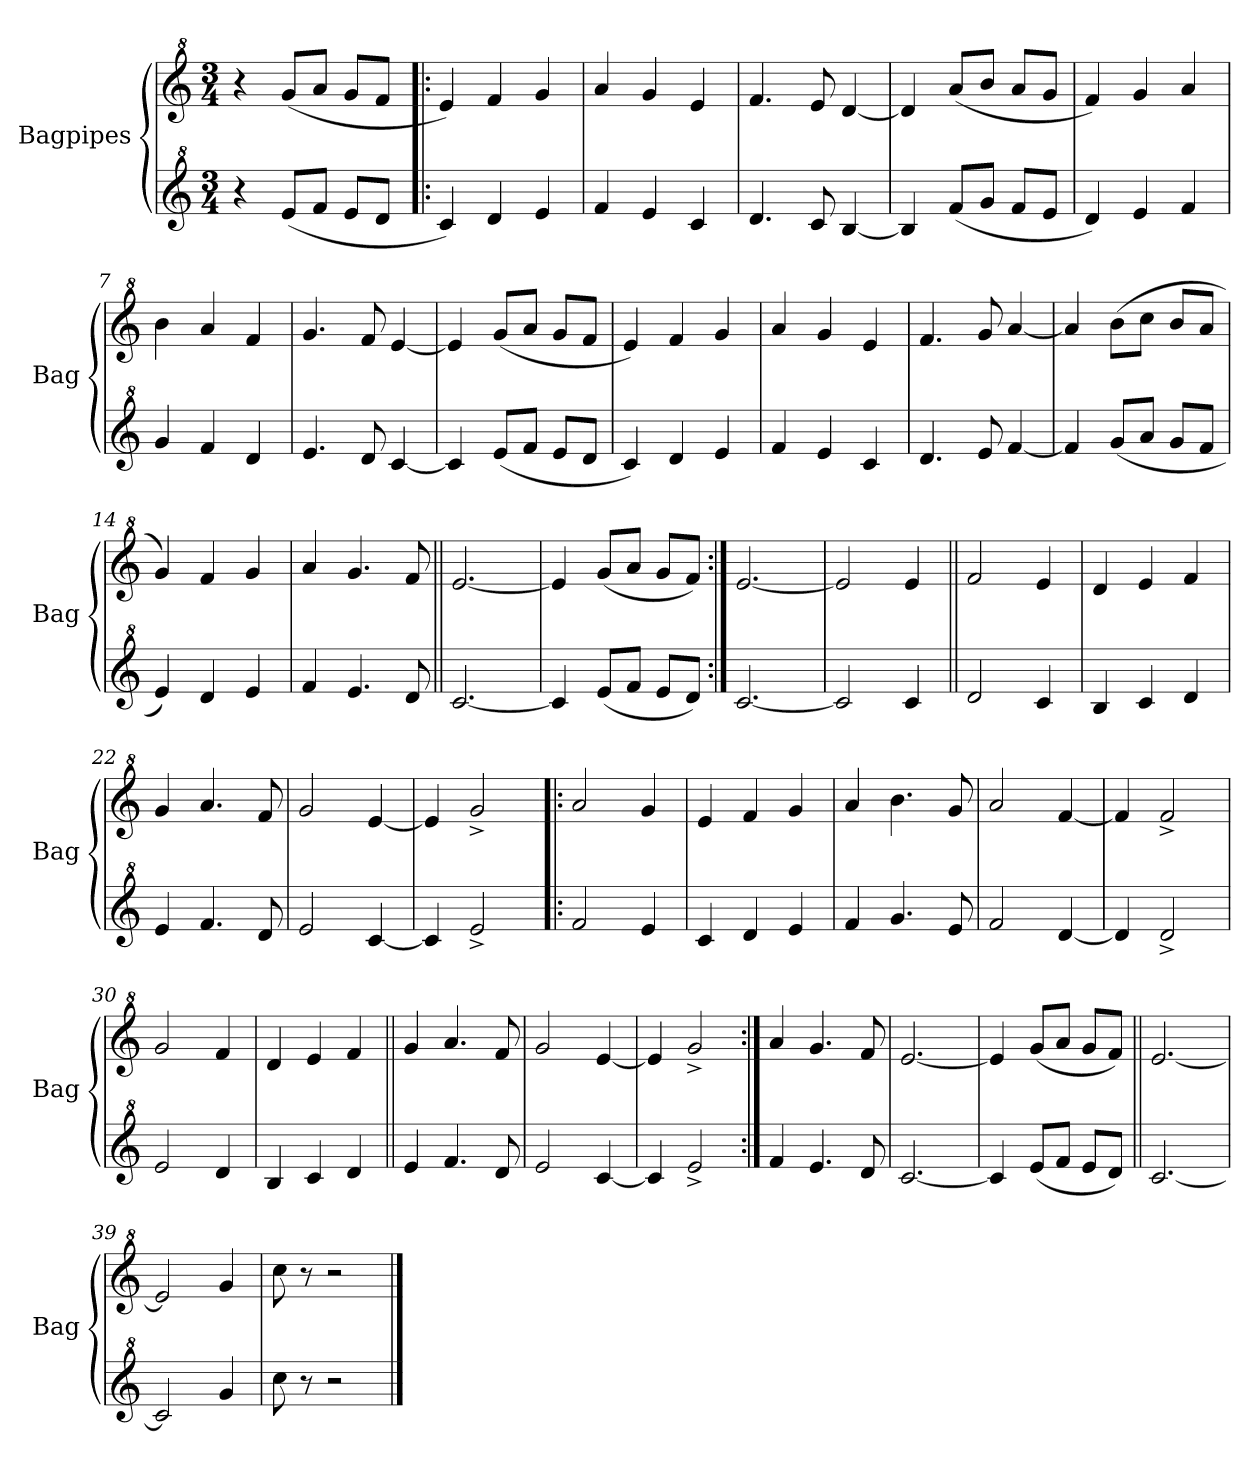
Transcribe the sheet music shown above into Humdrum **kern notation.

**kern	**kern
*part2	*part1
*staff2	*staff1
*I"Bagpipes	*I"Bagpipes
*I'Bag	*I'Bag
*clefG^2	*clefG^2
*k[]	*k[]
*M3/4	*M3/4
*MM200	*MM200
=1	=1
4r	4r
(<8ee/L	(<8gg/L
8ff/J	8aa/J
8ee/L	8gg/L
8dd/J	8ff/J
=2!|:	=2!|:
4cc/)	4ee/)
4dd/	4ff/
4ee/	4gg/
=3	=3
4ff/	4aa/
4ee/	4gg/
4cc/	4ee/
=4	=4
4.dd/	4.ff/
8cc/	8ee/
[4b/	[4dd/
=5	=5
4b/]	4dd/]
(<8ff/L	(<8aa/L
8gg/J	8bb/J
8ff/L	8aa/L
8ee/J	8gg/J
=6	=6
4dd/)	4ff/)
4ee/	4gg/
4ff/	4aa/
=7	=7
4gg/	4bb\
4ff/	4aa/
4dd/	4ff/
=8	=8
4.ee/	4.gg/
8dd/	8ff/
[4cc/	[4ee/
=9	=9
4cc/]	4ee/]
(<8ee/L	(<8gg/L
8ff/J	8aa/J
8ee/L	8gg/L
8dd/J	8ff/J
=10	=10
4cc/)	4ee/)
4dd/	4ff/
4ee/	4gg/
=11	=11
4ff/	4aa/
4ee/	4gg/
4cc/	4ee/
=12	=12
4.dd/	4.ff/
8ee/	8gg/
[4ff/	[4aa/
!!LO:LB:g=z
=13	=13
4ff/]	4aa/]
(<8gg/L	(>8bb\L
8aa/J	8ccc\J
8gg/L	8bb/L
8ff/J	8aa/J
=14	=14
4ee/)	4gg/)
4dd/	4ff/
4ee/	4gg/
=15	=15
4ff/	4aa/
4.ee/	4.gg/
8dd/	8ff/
=16||	=16||
[2.cc/	[2.ee/
=17	=17
4cc/]	4ee/]
(<8ee/L	(<8gg/L
8ff/J	8aa/J
8ee/L	8gg/L
8dd/J)	8ff/J)
=18:|!	=18:|!
[2.cc/	[2.ee/
=19	=19
2cc/]	2ee/]
4cc/	4ee/
=20||	=20||
2dd/	2ff/
4cc/	4ee/
=21	=21
4b/	4dd/
4cc/	4ee/
4dd/	4ff/
=22	=22
4ee/	4gg/
4.ff/	4.aa/
8dd/	8ff/
=23	=23
2ee/	2gg/
[4cc/	[4ee/
=24	=24
4cc/]	4ee/]
2ee^/	2gg^/
=25!|:	=25!|:
2ff/	2aa/
4ee/	4gg/
=26	=26
4cc/	4ee/
4dd/	4ff/
4ee/	4gg/
!!LO:LB:g=z
=27	=27
4ff/	4aa/
4.gg/	4.bb\
8ee/	8gg/
=28	=28
2ff/	2aa/
[4dd/	[4ff/
=29	=29
4dd/]	4ff/]
2dd^/	2ff^/
=30	=30
2ee/	2gg/
4dd/	4ff/
=31	=31
4b/	4dd/
4cc/	4ee/
4dd/	4ff/
=32||	=32||
4ee/	4gg/
4.ff/	4.aa/
8dd/	8ff/
=33	=33
2ee/	2gg/
[4cc/	[4ee/
=34	=34
4cc/]	4ee/]
2ee^/	2gg^/
=35:|!	=35:|!
4ff/	4aa/
4.ee/	4.gg/
8dd/	8ff/
=36	=36
[2.cc/	[2.ee/
=37	=37
4cc/]	4ee/]
(<8ee/L	(<8gg/L
8ff/J	8aa/J
8ee/L	8gg/L
8dd/J)	8ff/J)
=38||	=38||
[2.cc/	[2.ee/
=39	=39
2cc/]	2ee/]
4gg/	4gg/
=40	=40
8ccc\	8ccc\
8r	8r
2r	2r
==	==
*-	*-
